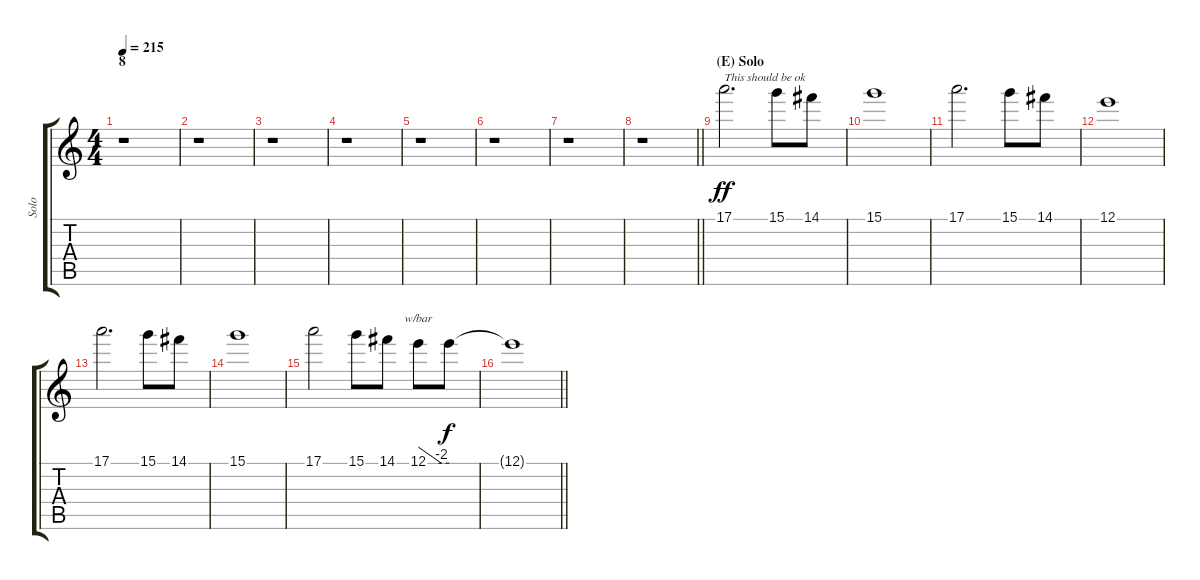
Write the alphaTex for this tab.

\track ("Solo" "Solo") {instrument distortionguitar}
\staff {score tabs}
\tuning (E4 B3 G3 D3 A2 E2) {hide}
\ts (4 4)
\section ("" "8")
\tempo 215
\clef g2
\ks c
r.1{dy f} |
r.1 |
r.1 |
r.1 |
r.1 |
r.1 |
r.1 |
\barLineRight lightlight
r.1 |
\section ("" "(E) Solo")
17.1.2{d txt "This should be ok" dy ff} 15.1.8 14.1.8 |
15.1.1 |
17.1.2{d} 15.1.8 14.1.8 |
12.1.1 |
17.1.2{d} 15.1.8 14.1.8 |
15.1.1 |
17.1.2 15.1.8 14.1.8 12.1.8{tbe (custom default 0 0 45 -8 60 -8)} 12.1{t}.8{dy f} |
\barLineRight lightlight
12.1{t}.1
